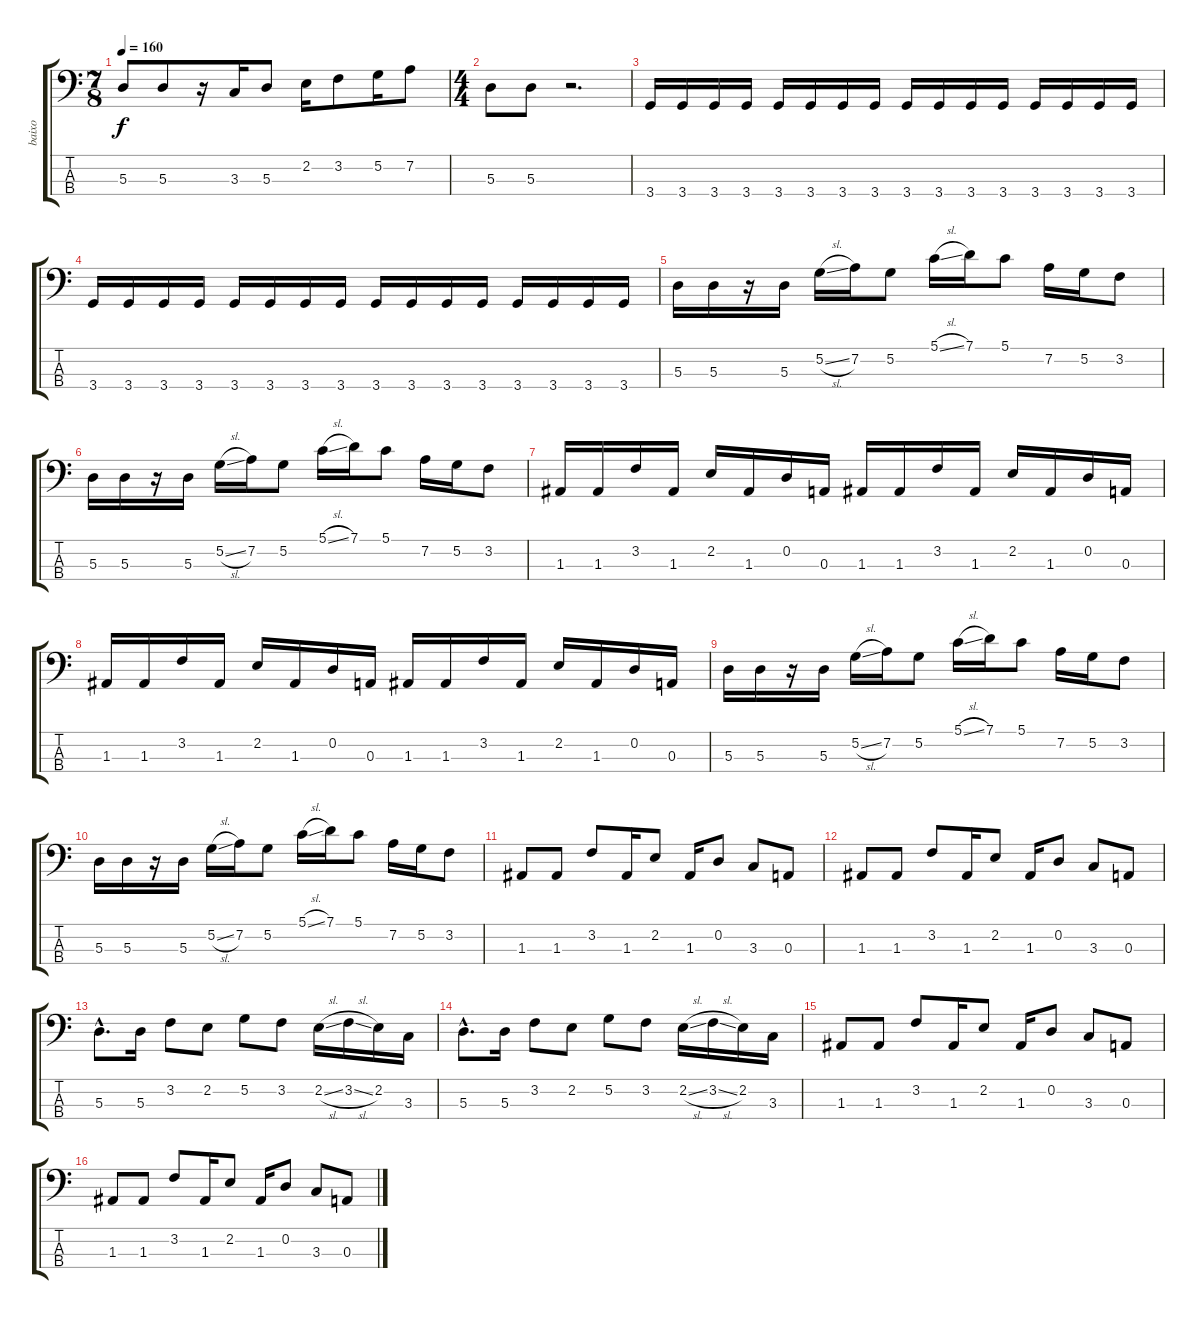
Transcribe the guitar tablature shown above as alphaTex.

\track ("baixo" "baixo") {instrument electricbassfinger}
\staff {score tabs}
\tuning (G2 D2 A1 E1) {hide}
\ts (7 8)
\tempo 160
\clef f4
\ks c
5.3.8{dy f} 5.3.8 r.16 3.3.16 5.3.8 2.2.16 3.2.8 5.2.16 7.2.8 |
\ts (4 4)
5.3.8 5.3.8 r.2{d} |
3.4.16 3.4.16 3.4.16 3.4.16 3.4.16 3.4.16 3.4.16 3.4.16 3.4.16 3.4.16 3.4.16 3.4.16 3.4.16 3.4.16 3.4.16 3.4.16 |
3.4.16 3.4.16 3.4.16 3.4.16 3.4.16 3.4.16 3.4.16 3.4.16 3.4.16 3.4.16 3.4.16 3.4.16 3.4.16 3.4.16 3.4.16 3.4.16 |
5.3.16 5.3.16 r.16 5.3.16 5.2{sl}.16 7.2.16 5.2.8 5.1{sl}.16 7.1.16 5.1.8 7.2.16 5.2.16 3.2.8 |
5.3.16 5.3.16 r.16 5.3.16 5.2{sl}.16 7.2.16 5.2.8 5.1{sl}.16 7.1.16 5.1.8 7.2.16 5.2.16 3.2.8 |
1.3.16 1.3.16 3.2.16 1.3.16 2.2.16 1.3.16 0.2.16 0.3.16 1.3.16 1.3.16 3.2.16 1.3.16 2.2.16 1.3.16 0.2.16 0.3.16 |
1.3.16 1.3.16 3.2.16 1.3.16 2.2.16 1.3.16 0.2.16 0.3.16 1.3.16 1.3.16 3.2.16 1.3.16 2.2.16 1.3.16 0.2.16 0.3.16 |
5.3.16 5.3.16 r.16 5.3.16 5.2{sl}.16 7.2.16 5.2.8 5.1{sl}.16 7.1.16 5.1.8 7.2.16 5.2.16 3.2.8 |
5.3.16 5.3.16 r.16 5.3.16 5.2{sl}.16 7.2.16 5.2.8 5.1{sl}.16 7.1.16 5.1.8 7.2.16 5.2.16 3.2.8 |
1.3.8 1.3.8 3.2.8 1.3.16 2.2.8 1.3.16 0.2.8 3.3.8 0.3.8 |
1.3.8 1.3.8 3.2.8 1.3.16 2.2.8 1.3.16 0.2.8 3.3.8 0.3.8 |
5.3{hac}.8{d} 5.3.16 3.2.8 2.2.8 5.2.8 3.2.8 2.2{sl}.16 3.2{sl}.16 2.2.16 3.3.16 |
5.3{hac}.8{d} 5.3.16 3.2.8 2.2.8 5.2.8 3.2.8 2.2{sl}.16 3.2{sl}.16 2.2.16 3.3.16 |
1.3.8 1.3.8 3.2.8 1.3.16 2.2.8 1.3.16 0.2.8 3.3.8 0.3.8 |
1.3.8 1.3.8 3.2.8 1.3.16 2.2.8 1.3.16 0.2.8 3.3.8 0.3.8
